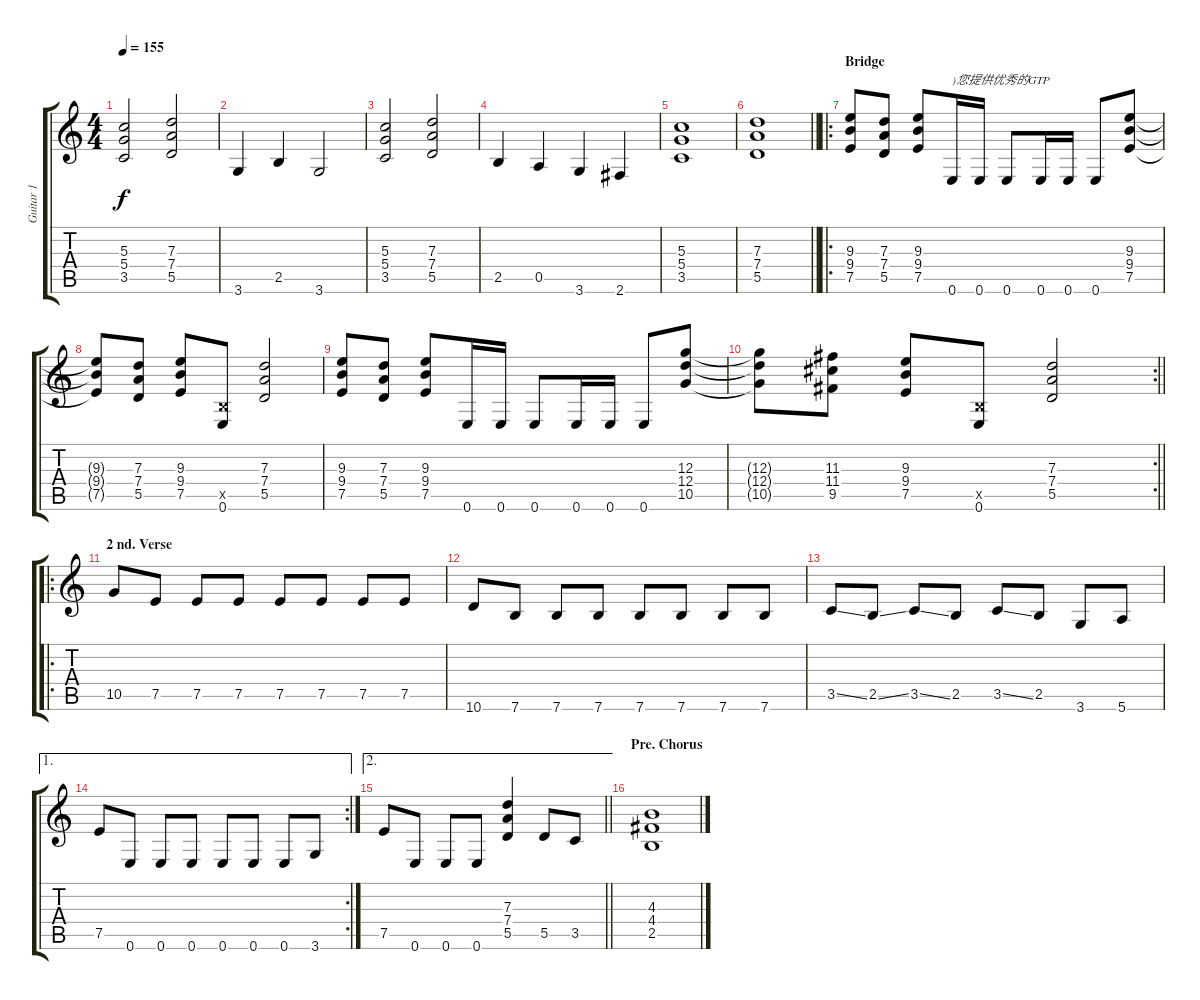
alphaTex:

\track ("Guitar 1" "Guitar 1") {instrument distortionguitar}
\staff {score tabs}
\tuning (E4 B3 G3 D3 A2 E2) {hide}
\ts (4 4)
\tempo 155
\clef g2
\ks c
(5.3 5.4 3.5).2{dy f} (7.3 7.4 5.5).2 |
3.6.4 2.5.4 3.6.2 |
(5.3 5.4 3.5).2 (7.3 7.4 5.5).2 |
2.5.4 0.5.4 3.6.4 2.6.4 |
(5.3 5.4 3.5).1 |
\barLineRight lightlight
(7.3 7.4 5.5).1 |
\ro
\section ("" "Bridge")
(9.3 9.4 7.5).8 (7.3 7.4 5.5).8 (9.3 9.4 7.5).8 0.6.16{txt ")您提供优秀的GTP"} 0.6.16 0.6.8 0.6.16 0.6.16 0.6.8 (9.3 9.4 7.5).8 |
(9.3{t} 9.4{t} 7.5{t}).8 (7.3 7.4 5.5).8 (9.3 9.4 7.5).8 (2.5{x} 0.6).8 (7.3 7.4 5.5).2 |
(9.3 9.4 7.5).8 (7.3 7.4 5.5).8 (9.3 9.4 7.5).8 0.6.16 0.6.16 0.6.8 0.6.16 0.6.16 0.6.8 (12.3 12.4 10.5).8 |
\rc 2
\barLineRight lightlight
(12.3{t} 12.4{t} 10.5{t}).8 (11.3 11.4 9.5).8 (9.3 9.4 7.5).8 (2.5{x} 0.6).8 (7.3 7.4 5.5).2 |
\ro
\section ("" "2 nd. Verse")
10.5.8 7.5.8 7.5.8 7.5.8 7.5.8 7.5.8 7.5.8 7.5.8 |
10.6.8 7.6.8 7.6.8 7.6.8 7.6.8 7.6.8 7.6.8 7.6.8 |
3.5{ss}.8 2.5{ss}.8 3.5{ss}.8 2.5.8 3.5{ss}.8 2.5.8 3.6.8 5.6.8 |
\ae 1
\rc 2
7.5.8 0.6.8 0.6.8 0.6.8 0.6.8 0.6.8 0.6.8 3.6.8 |
\ae 2
\barLineRight lightlight
7.5.8 0.6.8 0.6.8 0.6.8 (7.3 7.4 5.5).4 5.5.8 3.5.8 |
\section ("" "Pre. Chorus")
(4.3 4.4 2.5).1
